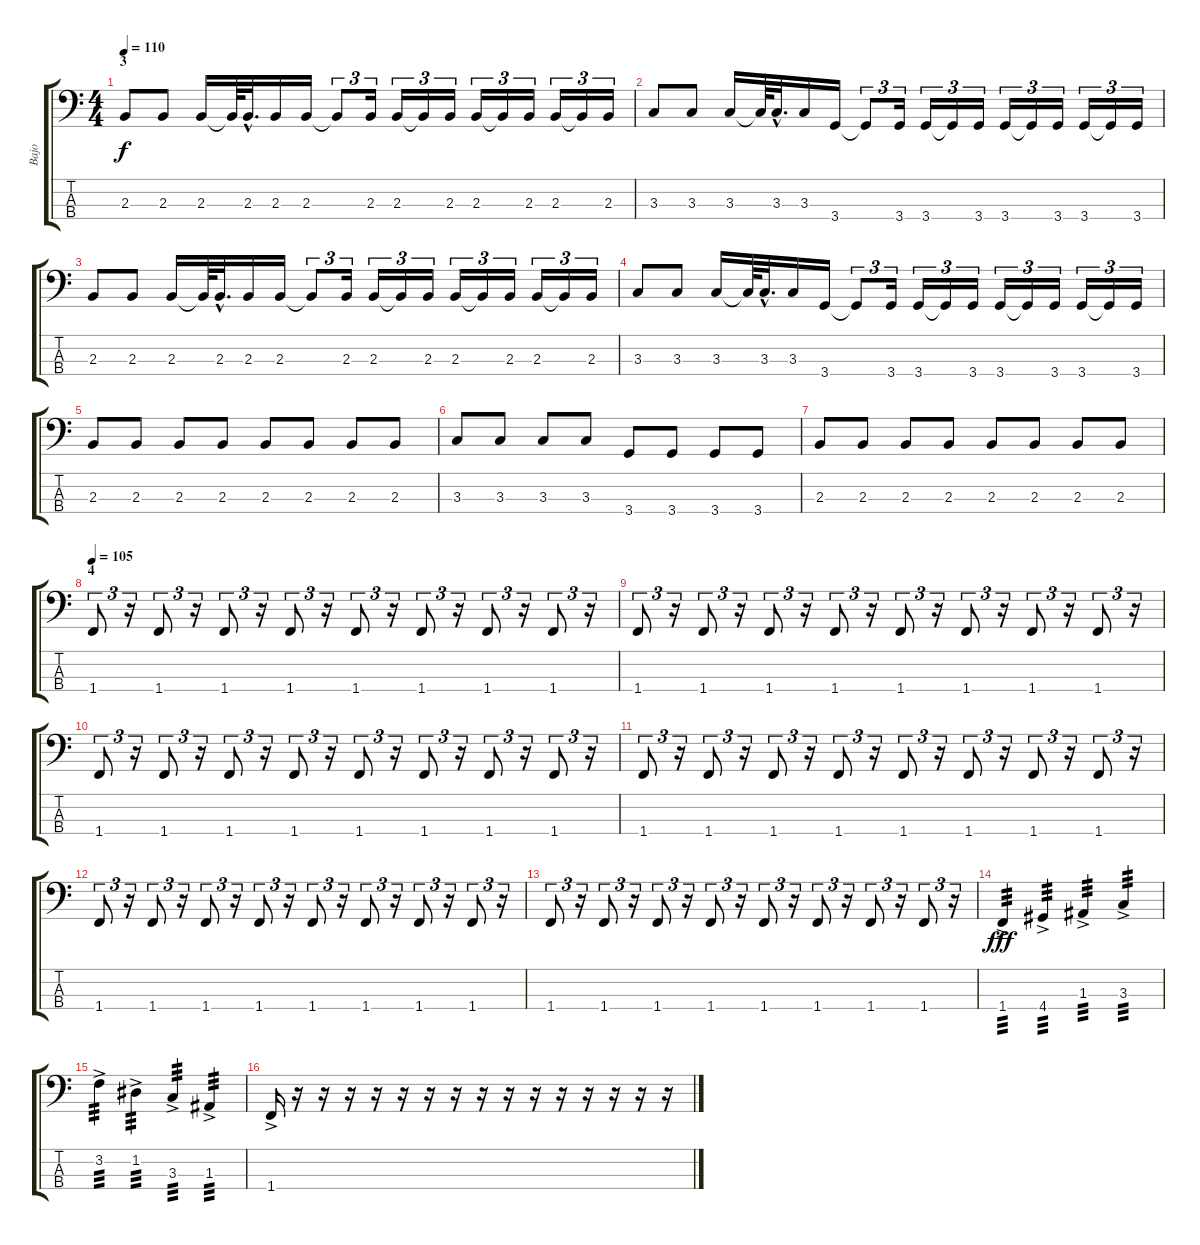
\track ("Bajo" "Bajo") {instrument electricbassfinger}
\staff {score tabs}
\tuning (G2 D2 A1 E1) {hide}
\ts (4 4)
\section ("" "3")
\tempo 110
\clef f4
\ks c
2.3.8{dy f} 2.3.8 2.3.16 2.3{t}.64 2.3{hac}.32{d} 2.3.16 2.3.16 2.3{t}.8{tu (3 2)} 2.3.16{tu (3 2)} 2.3.16{tu (3 2)} 2.3{t}.16{tu (3 2)} 2.3.16{tu (3 2)} 2.3.16{tu (3 2)} 2.3{t}.16{tu (3 2)} 2.3.16{tu (3 2)} 2.3.16{tu (3 2)} 2.3{t}.16{tu (3 2)} 2.3.16{tu (3 2)} |
3.3.8 3.3.8 3.3.16 3.3{t}.64 3.3{hac}.32{d} 3.3.16 3.4.16 3.4{t}.8{tu (3 2)} 3.4.16{tu (3 2)} 3.4.16{tu (3 2)} 3.4{t}.16{tu (3 2)} 3.4.16{tu (3 2)} 3.4.16{tu (3 2)} 3.4{t}.16{tu (3 2)} 3.4.16{tu (3 2)} 3.4.16{tu (3 2)} 3.4{t}.16{tu (3 2)} 3.4.16{tu (3 2)} |
2.3.8 2.3.8 2.3.16 2.3{t}.64 2.3{hac}.32{d} 2.3.16 2.3.16 2.3{t}.8{tu (3 2)} 2.3.16{tu (3 2)} 2.3.16{tu (3 2)} 2.3{t}.16{tu (3 2)} 2.3.16{tu (3 2)} 2.3.16{tu (3 2)} 2.3{t}.16{tu (3 2)} 2.3.16{tu (3 2)} 2.3.16{tu (3 2)} 2.3{t}.16{tu (3 2)} 2.3.16{tu (3 2)} |
3.3.8 3.3.8 3.3.16 3.3{t}.64 3.3{hac}.32{d} 3.3.16 3.4.16 3.4{t}.8{tu (3 2)} 3.4.16{tu (3 2)} 3.4.16{tu (3 2)} 3.4{t}.16{tu (3 2)} 3.4.16{tu (3 2)} 3.4.16{tu (3 2)} 3.4{t}.16{tu (3 2)} 3.4.16{tu (3 2)} 3.4.16{tu (3 2)} 3.4{t}.16{tu (3 2)} 3.4.16{tu (3 2)} |
2.3.8 2.3.8 2.3.8 2.3.8 2.3.8 2.3.8 2.3.8 2.3.8 |
3.3.8 3.3.8 3.3.8 3.3.8 3.4.8 3.4.8 3.4.8 3.4.8 |
2.3.8 2.3.8 2.3.8 2.3.8 2.3.8 2.3.8 2.3.8 2.3.8 |
\section ("" "4")
\tempo 105
1.4.8{tu (3 2)} r.16{tu (3 2)} 1.4.8{tu (3 2)} r.16{tu (3 2)} 1.4.8{tu (3 2)} r.16{tu (3 2)} 1.4.8{tu (3 2)} r.16{tu (3 2)} 1.4.8{tu (3 2)} r.16{tu (3 2)} 1.4.8{tu (3 2)} r.16{tu (3 2)} 1.4.8{tu (3 2)} r.16{tu (3 2)} 1.4.8{tu (3 2)} r.16{tu (3 2)} |
1.4.8{tu (3 2)} r.16{tu (3 2)} 1.4.8{tu (3 2)} r.16{tu (3 2)} 1.4.8{tu (3 2)} r.16{tu (3 2)} 1.4.8{tu (3 2)} r.16{tu (3 2)} 1.4.8{tu (3 2)} r.16{tu (3 2)} 1.4.8{tu (3 2)} r.16{tu (3 2)} 1.4.8{tu (3 2)} r.16{tu (3 2)} 1.4.8{tu (3 2)} r.16{tu (3 2)} |
1.4.8{tu (3 2)} r.16{tu (3 2)} 1.4.8{tu (3 2)} r.16{tu (3 2)} 1.4.8{tu (3 2)} r.16{tu (3 2)} 1.4.8{tu (3 2)} r.16{tu (3 2)} 1.4.8{tu (3 2)} r.16{tu (3 2)} 1.4.8{tu (3 2)} r.16{tu (3 2)} 1.4.8{tu (3 2)} r.16{tu (3 2)} 1.4.8{tu (3 2)} r.16{tu (3 2)} |
1.4.8{tu (3 2)} r.16{tu (3 2)} 1.4.8{tu (3 2)} r.16{tu (3 2)} 1.4.8{tu (3 2)} r.16{tu (3 2)} 1.4.8{tu (3 2)} r.16{tu (3 2)} 1.4.8{tu (3 2)} r.16{tu (3 2)} 1.4.8{tu (3 2)} r.16{tu (3 2)} 1.4.8{tu (3 2)} r.16{tu (3 2)} 1.4.8{tu (3 2)} r.16{tu (3 2)} |
1.4.8{tu (3 2)} r.16{tu (3 2)} 1.4.8{tu (3 2)} r.16{tu (3 2)} 1.4.8{tu (3 2)} r.16{tu (3 2)} 1.4.8{tu (3 2)} r.16{tu (3 2)} 1.4.8{tu (3 2)} r.16{tu (3 2)} 1.4.8{tu (3 2)} r.16{tu (3 2)} 1.4.8{tu (3 2)} r.16{tu (3 2)} 1.4.8{tu (3 2)} r.16{tu (3 2)} |
1.4.8{tu (3 2)} r.16{tu (3 2)} 1.4.8{tu (3 2)} r.16{tu (3 2)} 1.4.8{tu (3 2)} r.16{tu (3 2)} 1.4.8{tu (3 2)} r.16{tu (3 2)} 1.4.8{tu (3 2)} r.16{tu (3 2)} 1.4.8{tu (3 2)} r.16{tu (3 2)} 1.4.8{tu (3 2)} r.16{tu (3 2)} 1.4.8{tu (3 2)} r.16{tu (3 2)} |
1.4{ac}.4{tp 3 dy fff volume 16} 4.4{ac}.4{tp 3} 1.3{ac}.4{tp 3} 3.3{ac}.4{tp 3} |
3.2{ac}.4{tp 3} 1.2{ac}.4{tp 3} 3.3{ac}.4{tp 3} 1.3{ac}.4{tp 3} |
1.4{ac}.16 r.16 r.16 r.16 r.16 r.16 r.16 r.16 r.16 r.16 r.16 r.16 r.16 r.16 r.16 r.16
